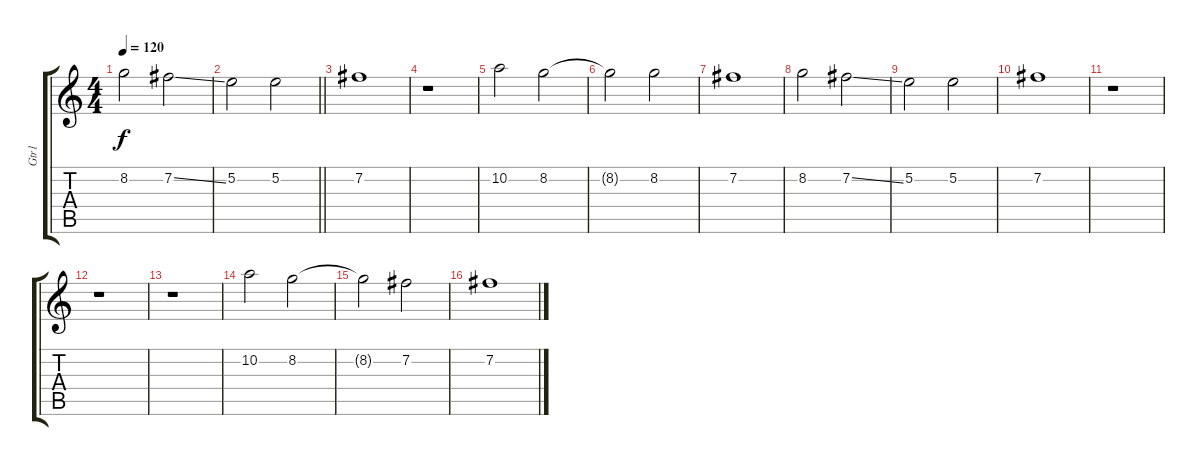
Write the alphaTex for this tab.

\track ("Gtr1" "Gtr1") {instrument acousticguitarsteel}
\staff {score tabs}
\tuning (E4 B3 G3 D3 A2 E2) {hide}
\ts (4 4)
\tempo 120
\clef g2
\ks c
8.2.2{dy f} 7.2{ss}.2 |
\barLineRight lightlight
5.2.2 5.2.2 |
7.2.1 |
r.1 |
10.2.2{volume 16 instrument synthbass1} 8.2.2 |
8.2{t}.2 8.2.2 |
7.2.1 |
8.2.2 7.2{ss}.2 |
5.2.2 5.2.2 |
7.2.1 |
r.1 |
r.1 |
r.1 |
10.2.2 8.2.2 |
8.2{t}.2 7.2.2 |
7.2.1
